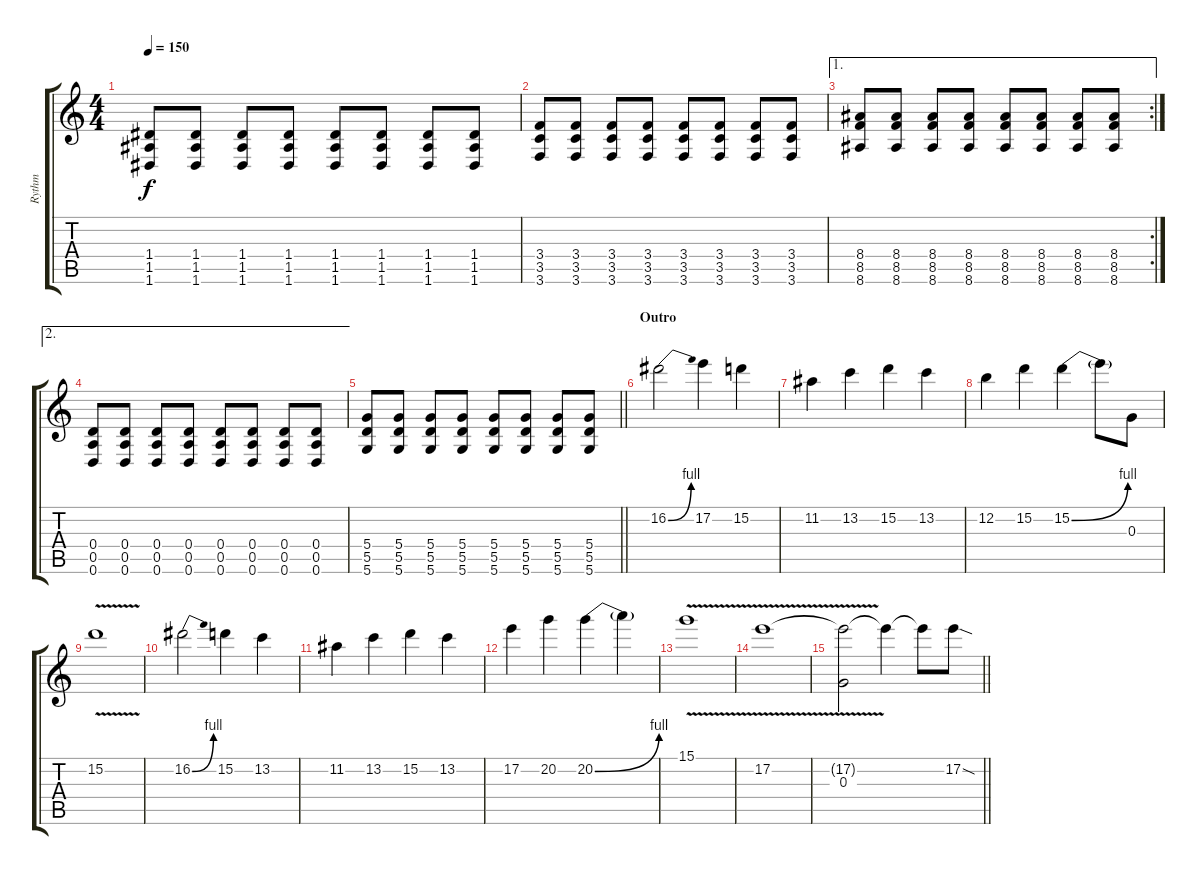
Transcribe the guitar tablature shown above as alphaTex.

\track ("Rythm" "Rythm") {instrument distortionguitar}
\staff {score tabs}
\tuning (E4 B3 G3 D3 A2 D2) {hide}
\ts (4 4)
\tempo 150
\clef g2
\ks c
(1.4 1.5 1.6).8{dy f} (1.4 1.5 1.6).8 (1.4 1.5 1.6).8 (1.4 1.5 1.6).8 (1.4 1.5 1.6).8 (1.4 1.5 1.6).8 (1.4 1.5 1.6).8 (1.4 1.5 1.6).8 |
(3.4 3.5 3.6).8 (3.4 3.5 3.6).8 (3.4 3.5 3.6).8 (3.4 3.5 3.6).8 (3.4 3.5 3.6).8 (3.4 3.5 3.6).8 (3.4 3.5 3.6).8 (3.4 3.5 3.6).8 |
\ae 1
\rc 2
(8.4 8.5 8.6).8 (8.4 8.5 8.6).8 (8.4 8.5 8.6).8 (8.4 8.5 8.6).8 (8.4 8.5 8.6).8 (8.4 8.5 8.6).8 (8.4 8.5 8.6).8 (8.4 8.5 8.6).8 |
\ae 2
(0.4 0.5 0.6).8 (0.4 0.5 0.6).8 (0.4 0.5 0.6).8 (0.4 0.5 0.6).8 (0.4 0.5 0.6).8 (0.4 0.5 0.6).8 (0.4 0.5 0.6).8 (0.4 0.5 0.6).8 |
\barLineRight lightlight
(5.4 5.5 5.6).8 (5.4 5.5 5.6).8 (5.4 5.5 5.6).8 (5.4 5.5 5.6).8 (5.4 5.5 5.6).8 (5.4 5.5 5.6).8 (5.4 5.5 5.6).8 (5.4 5.5 5.6).8 |
\section ("" "Outro")
16.2{be (bend 0 0 60 4)}.2 17.2.4 15.2.4 |
11.2.4 13.2.4 15.2.4 13.2.4 |
12.2.4 15.2.4 15.2{be (bend 0 0 60 4)}.4 15.2{t}.8 0.3.8 |
15.2{v}.1 |
16.2{be (bend 0 0 60 4)}.2 15.2.4 13.2.4 |
11.2.4 13.2.4 15.2.4 13.2.4 |
17.2.4 20.2.4 20.2{be (bend 0 0 60 4)}.4 20.2{t}.4 |
15.1{v}.1 |
17.2{v}.1 |
\barLineRight lightlight
(17.2{t} 0.3).2 17.2{t}.4 17.2{t}.8 17.2{sod}.8
